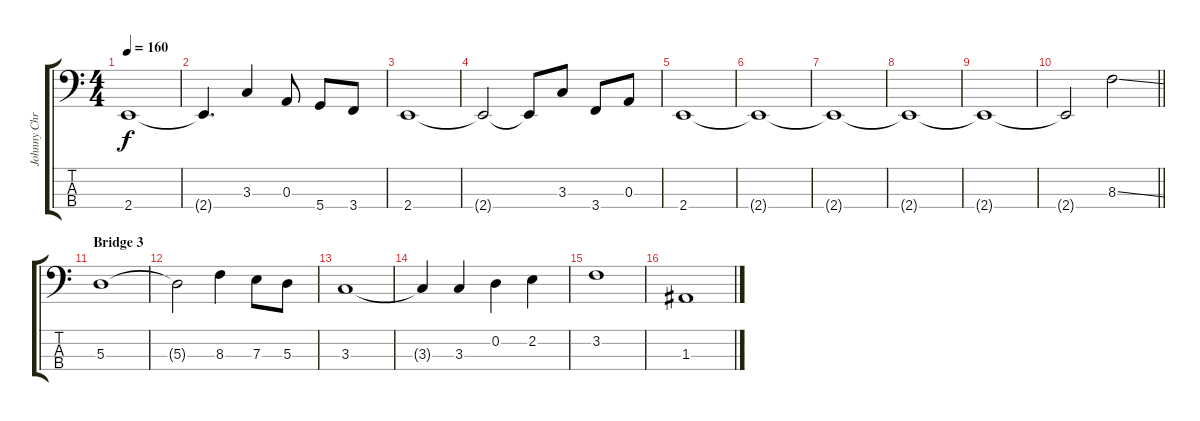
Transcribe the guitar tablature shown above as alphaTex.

\track ("Johnny Christ Bass" "Johnny Chr") {instrument electricbasspick}
\staff {score tabs}
\tuning (G2 D2 A1 D1) {hide}
\ts (4 4)
\tempo 160
\clef f4
\ks c
2.4{t}.1{dy f} |
2.4{t}.4{d} 3.3.4 0.3.8 5.4.8 3.4.8 |
2.4.1 |
2.4{t}.2 2.4{t}.8 3.3.8 3.4.8 0.3.8 |
2.4.1 |
2.4{t}.1 |
2.4{t}.1 |
2.4{t}.1 |
2.4{t}.1 |
\barLineRight lightlight
2.4{t}.2 8.3{ss}.2 |
\section ("" "Bridge 3")
5.3.1 |
5.3{t}.2 8.3.4 7.3.8 5.3.8 |
3.3.1 |
3.3{t}.4 3.3.4 0.2.4 2.2.4 |
3.2.1 |
1.3.1
